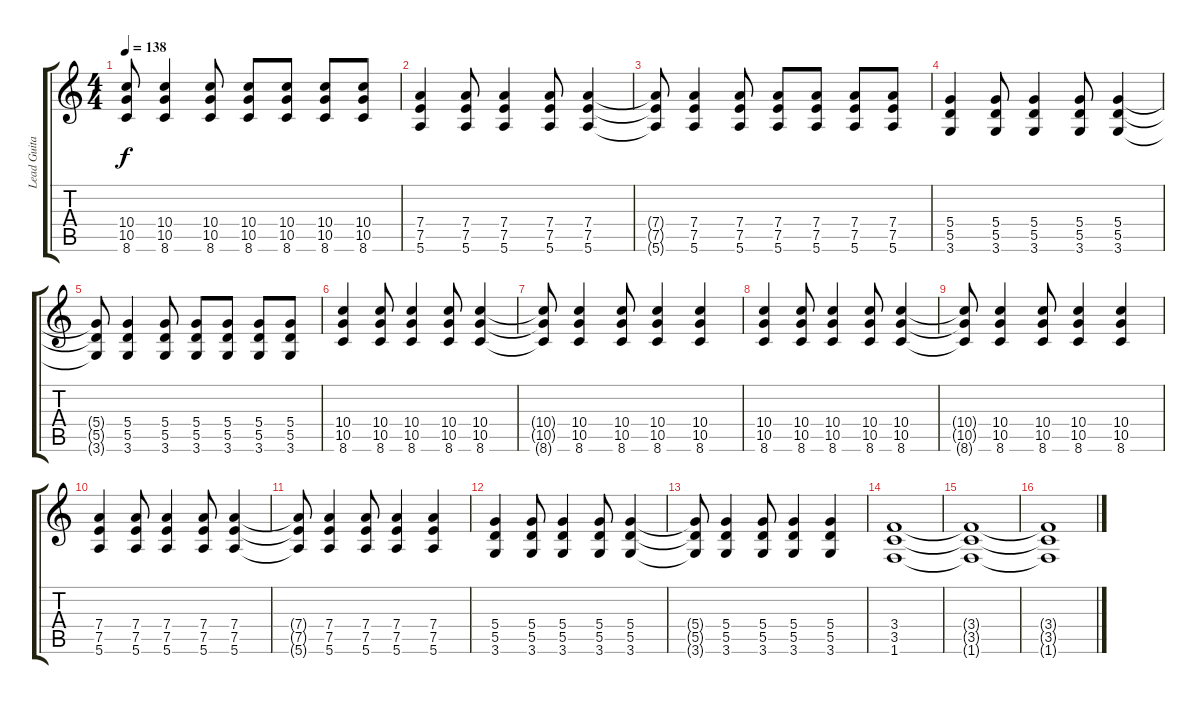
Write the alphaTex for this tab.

\track ("Lead Guitar" "Lead Guita") {instrument electricguitarclean}
\staff {score tabs}
\tuning (E4 B3 G3 D3 A2 E2) {hide}
\ts (4 4)
\tempo 138
\clef g2
\ks c
(10.4{t} 10.5{t} 8.6{t}).8{dy f} (10.4 10.5 8.6).4 (10.4 10.5 8.6).8 (10.4 10.5 8.6).8 (10.4 10.5 8.6).8 (10.4 10.5 8.6).8 (10.4 10.5 8.6).8 |
(7.4 7.5 5.6).4 (7.4 7.5 5.6).8 (7.4 7.5 5.6).4 (7.4 7.5 5.6).8 (7.4 7.5 5.6).4 |
(7.4{t} 7.5{t} 5.6{t}).8 (7.4 7.5 5.6).4 (7.4 7.5 5.6).8 (7.4 7.5 5.6).8 (7.4 7.5 5.6).8 (7.4 7.5 5.6).8 (7.4 7.5 5.6).8 |
(5.4 5.5 3.6).4 (5.4 5.5 3.6).8 (5.4 5.5 3.6).4 (5.4 5.5 3.6).8 (5.4 5.5 3.6).4 |
(5.4{t} 5.5{t} 3.6{t}).8 (5.4 5.5 3.6).4 (5.4 5.5 3.6).8 (5.4 5.5 3.6).8 (5.4 5.5 3.6).8 (5.4 5.5 3.6).8 (5.4 5.5 3.6).8 |
(10.4 10.5 8.6).4 (10.4 10.5 8.6).8 (10.4 10.5 8.6).4 (10.4 10.5 8.6).8 (10.4 10.5 8.6).4 |
(10.4{t} 10.5{t} 8.6{t}).8 (10.4 10.5 8.6).4 (10.4 10.5 8.6).8 (10.4 10.5 8.6).4 (10.4 10.5 8.6).4 |
(10.4 10.5 8.6).4 (10.4 10.5 8.6).8 (10.4 10.5 8.6).4 (10.4 10.5 8.6).8 (10.4 10.5 8.6).4 |
(10.4{t} 10.5{t} 8.6{t}).8 (10.4 10.5 8.6).4 (10.4 10.5 8.6).8 (10.4 10.5 8.6).4 (10.4 10.5 8.6).4 |
(7.4 7.5 5.6).4 (7.4 7.5 5.6).8 (7.4 7.5 5.6).4 (7.4 7.5 5.6).8 (7.4 7.5 5.6).4 |
(7.4{t} 7.5{t} 5.6{t}).8 (7.4 7.5 5.6).4 (7.4 7.5 5.6).8 (7.4 7.5 5.6).4 (7.4 7.5 5.6).4 |
(5.4 5.5 3.6).4 (5.4 5.5 3.6).8 (5.4 5.5 3.6).4 (5.4 5.5 3.6).8 (5.4 5.5 3.6).4 |
(5.4{t} 5.5{t} 3.6{t}).8 (5.4 5.5 3.6).4 (5.4 5.5 3.6).8 (5.4 5.5 3.6).4 (5.4 5.5 3.6).4 |
(3.4 3.5 1.6).1{volume 0} |
(3.4{t} 3.5{t} 1.6{t}).1 |
(3.4{t} 3.5{t} 1.6{t}).1
